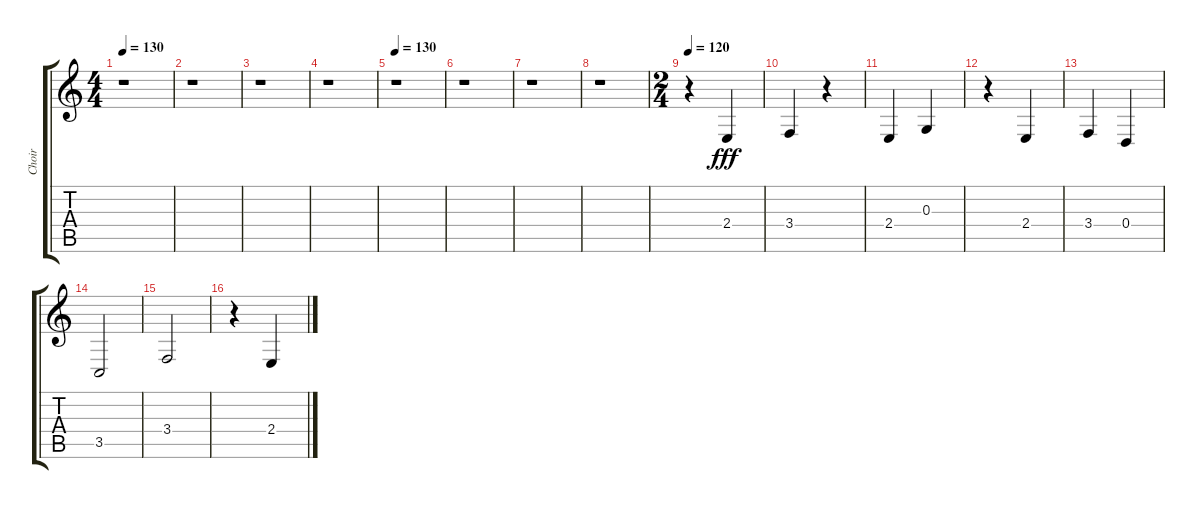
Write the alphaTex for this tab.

\track ("Choir" "Choir") {instrument choiraahs}
\staff {score tabs}
\tuning (E4 B3 G3 D3 A2 E2) {hide}
\ts (4 4)
\tempo 130
\clef g2
\ks c
r.1{dy fff} |
r.1 |
r.1 |
r.1 |
\tempo 130
r.1 |
r.1 |
r.1 |
r.1 |
\ts (2 4)
\tempo 120
r.4 2.4.4 |
3.4.4 r.4 |
2.4.4 0.3.4 |
r.4 2.4.4 |
3.4.4 0.4.4 |
3.5.2 |
3.4.2 |
r.4 2.4.4
